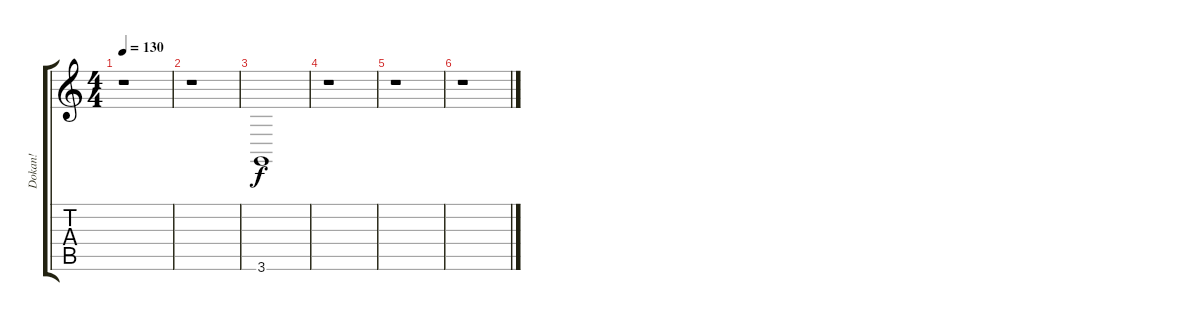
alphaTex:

\track ("Dokan!" "Dokan!") {instrument gunshot}
\staff {score tabs}
\tuning (E4 B3 G3 D3 A2 E2) {hide}
\ts (4 4)
\tempo 130
\clef g2
\ks c
r.1{dy f} |
r.1 |
3.6.1 |
r.1 |
r.1 |
r.1
